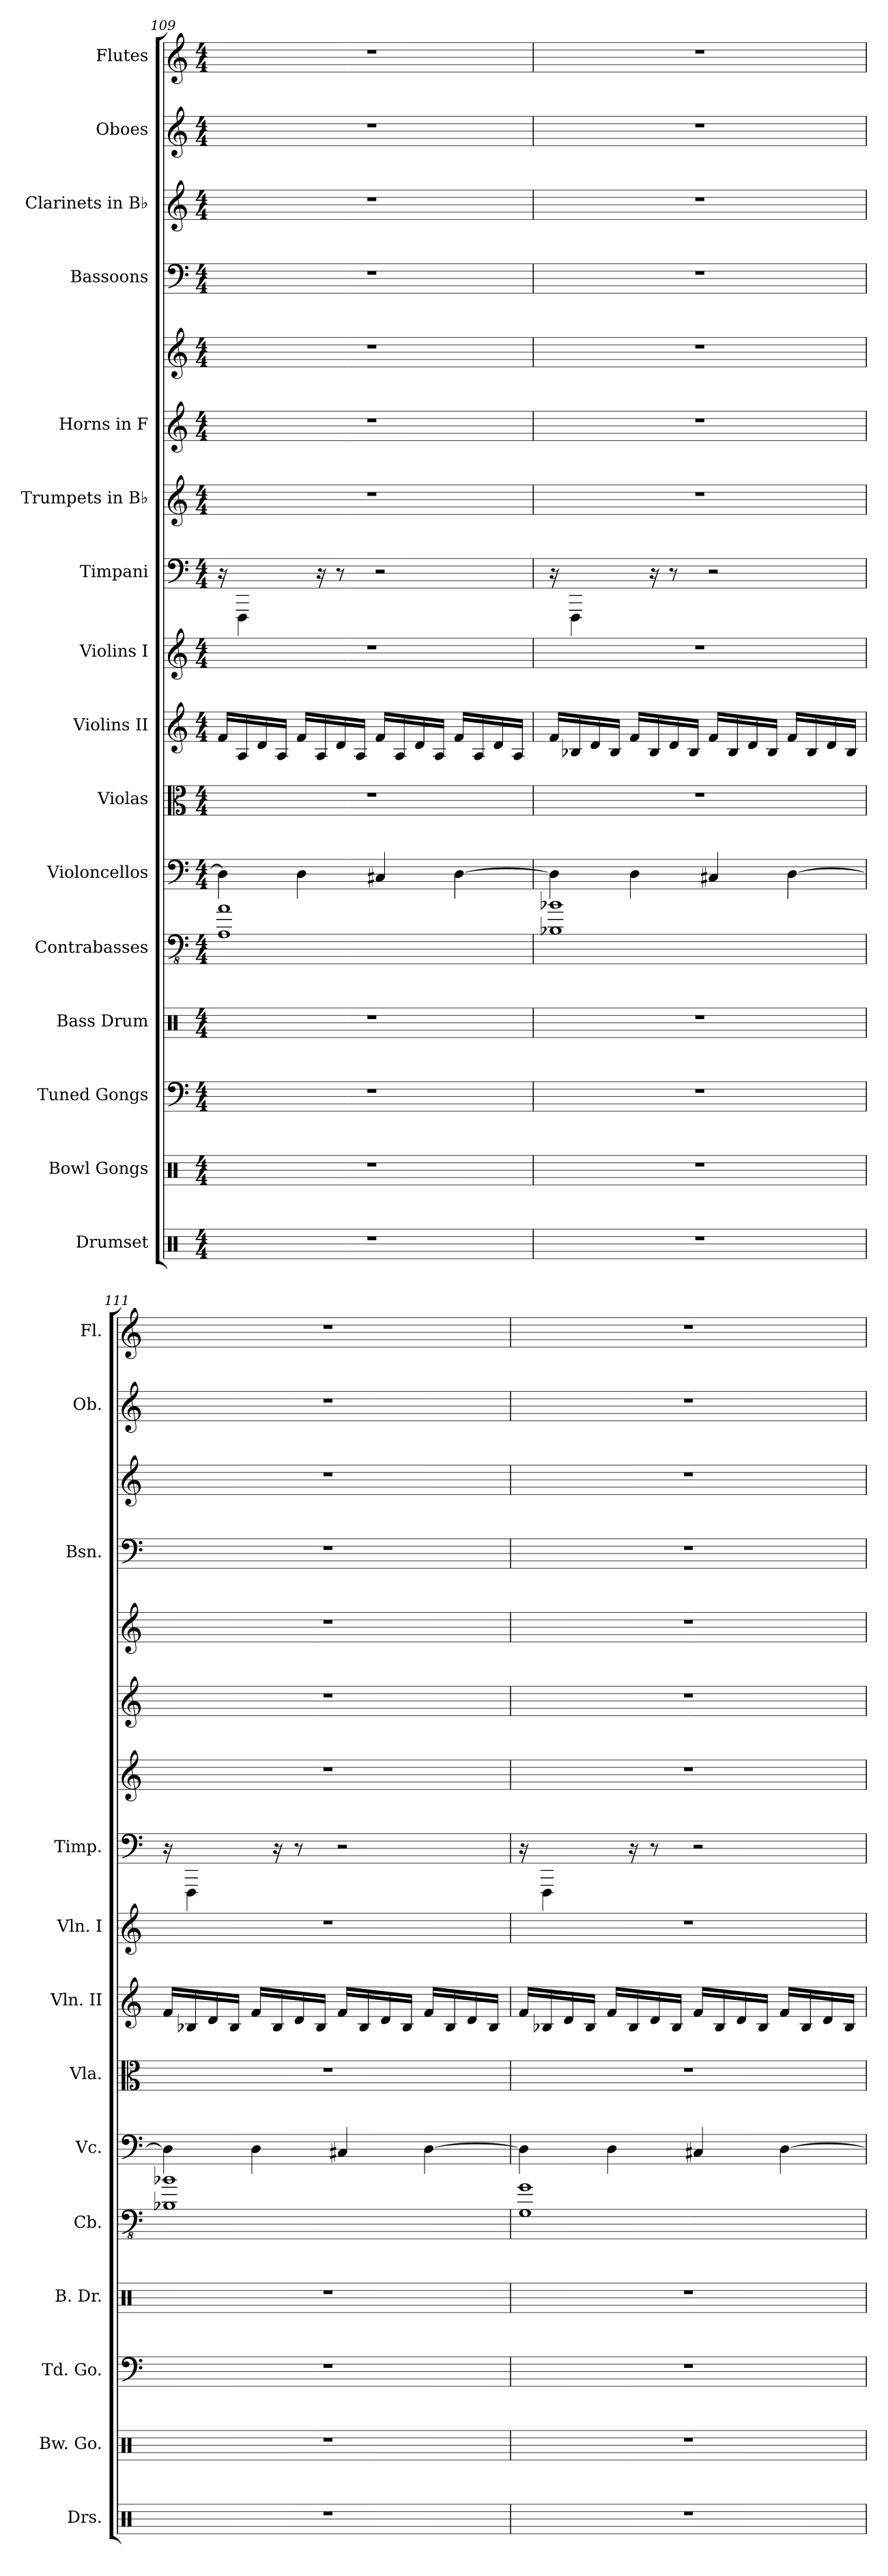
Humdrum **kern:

**kern	**kern	**kern	**kern	**kern	**kern	**kern	**kern	**kern	**kern	**kern	**kern	**kern	**kern	**kern	**kern	**kern
*part16	*part15	*part14	*part13	*part12	*part11	*part10	*part9	*part8	*part7	*part6	*part5	*part5	*part4	*part3	*part2	*part1
*staff17	*staff16	*staff15	*staff14	*staff13	*staff12	*staff11	*staff10	*staff9	*staff8	*staff7	*staff6	*staff5	*staff4	*staff3	*staff2	*staff1
*I"Drumset	*I"Bowl Gongs	*I"Tuned Gongs	*I"Bass Drum	*I"Contrabasses	*I"Violoncellos	*I"Violas	*I"Violins II	*I"Violins I	*I"Timpani	*I"Trumpets in B♭	*I"Horns in F	*	*I"Bassoons	*I"Clarinets in B♭	*I"Oboes	*I"Flutes
*I'Drs.	*I'Bw. Go.	*I'Td. Go.	*I'B. Dr.	*I'Cb.	*I'Vc.	*I'Vla.	*I'Vln. II	*I'Vln. I	*I'Timp.	*	*	*	*I'Bsn.	*	*I'Ob.	*I'Fl.
*clefX	*clefX	*clefF4	*clefX	*clefFv4	*clefF4	*clefC3	*clefG2	*clefG2	*clefF4	*clefG2	*clefG2	*clefG2	*clefF4	*clefG2	*clefG2	*clefG2
*	*	*	*	*ITrd7c12	*	*	*	*	*	*ITrd1c2	*ITrd4c7	*ITrd4c7	*	*ITrd1c2	*	*
*k[]	*k[]	*k[]	*k[]	*k[]	*k[]	*k[]	*k[]	*k[]	*k[]	*k[b-e-]	*k[b-]	*k[b-]	*k[]	*k[b-e-]	*k[]	*k[]
*M4/4	*M4/4	*M4/4	*M4/4	*M4/4	*M4/4	*M4/4	*M4/4	*M4/4	*M4/4	*M4/4	*M4/4	*M4/4	*M4/4	*M4/4	*M4/4	*M4/4
=109	=109	=109	=109	=109	=109	=109	=109	=109	=109	=109	=109	=109	=109	=109	=109	=109
1r	1r	1r	1r	1AAA 1AA	4D\]	1r	16f/LL	1r	16r	1r	1r	1r	1r	1r	1r	1r
.	.	.	.	.	.	.	16A/	.	4FFF\	.	.	.	.	.	.	.
.	.	.	.	.	.	.	16d/	.	.	.	.	.	.	.	.	.
.	.	.	.	.	.	.	16A/JJ	.	.	.	.	.	.	.	.	.
.	.	.	.	.	4D\	.	16f/LL	.	.	.	.	.	.	.	.	.
.	.	.	.	.	.	.	16A/	.	16r	.	.	.	.	.	.	.
.	.	.	.	.	.	.	16d/	.	8r	.	.	.	.	.	.	.
.	.	.	.	.	.	.	16A/JJ	.	.	.	.	.	.	.	.	.
.	.	.	.	.	4C#X/	.	16f/LL	.	2r	.	.	.	.	.	.	.
.	.	.	.	.	.	.	16A/	.	.	.	.	.	.	.	.	.
.	.	.	.	.	.	.	16d/	.	.	.	.	.	.	.	.	.
.	.	.	.	.	.	.	16A/JJ	.	.	.	.	.	.	.	.	.
.	.	.	.	.	[4D\	.	16f/LL	.	.	.	.	.	.	.	.	.
.	.	.	.	.	.	.	16A/	.	.	.	.	.	.	.	.	.
.	.	.	.	.	.	.	16d/	.	.	.	.	.	.	.	.	.
.	.	.	.	.	.	.	16A/JJ	.	.	.	.	.	.	.	.	.
!!LO:PB:g=z
=110	=110	=110	=110	=110	=110	=110	=110	=110	=110	=110	=110	=110	=110	=110	=110	=110
1r	1r	1r	1r	1BBB-X 1BB-X	4D\]	1r	16f/LL	1r	16r	1r	1r	1r	1r	1r	1r	1r
.	.	.	.	.	.	.	16B-X/	.	4FFF\	.	.	.	.	.	.	.
.	.	.	.	.	.	.	16d/	.	.	.	.	.	.	.	.	.
.	.	.	.	.	.	.	16B-/JJ	.	.	.	.	.	.	.	.	.
.	.	.	.	.	4D\	.	16f/LL	.	.	.	.	.	.	.	.	.
.	.	.	.	.	.	.	16B-/	.	16r	.	.	.	.	.	.	.
.	.	.	.	.	.	.	16d/	.	8r	.	.	.	.	.	.	.
.	.	.	.	.	.	.	16B-/JJ	.	.	.	.	.	.	.	.	.
.	.	.	.	.	4C#X/	.	16f/LL	.	2r	.	.	.	.	.	.	.
.	.	.	.	.	.	.	16B-/	.	.	.	.	.	.	.	.	.
.	.	.	.	.	.	.	16d/	.	.	.	.	.	.	.	.	.
.	.	.	.	.	.	.	16B-/JJ	.	.	.	.	.	.	.	.	.
.	.	.	.	.	[4D\	.	16f/LL	.	.	.	.	.	.	.	.	.
.	.	.	.	.	.	.	16B-/	.	.	.	.	.	.	.	.	.
.	.	.	.	.	.	.	16d/	.	.	.	.	.	.	.	.	.
.	.	.	.	.	.	.	16B-/JJ	.	.	.	.	.	.	.	.	.
=111	=111	=111	=111	=111	=111	=111	=111	=111	=111	=111	=111	=111	=111	=111	=111	=111
1r	1r	1r	1r	1BBB-X 1BB-X	4D\]	1r	16f/LL	1r	16r	1r	1r	1r	1r	1r	1r	1r
.	.	.	.	.	.	.	16B-X/	.	4FFF\	.	.	.	.	.	.	.
.	.	.	.	.	.	.	16d/	.	.	.	.	.	.	.	.	.
.	.	.	.	.	.	.	16B-/JJ	.	.	.	.	.	.	.	.	.
.	.	.	.	.	4D\	.	16f/LL	.	.	.	.	.	.	.	.	.
.	.	.	.	.	.	.	16B-/	.	16r	.	.	.	.	.	.	.
.	.	.	.	.	.	.	16d/	.	8r	.	.	.	.	.	.	.
.	.	.	.	.	.	.	16B-/JJ	.	.	.	.	.	.	.	.	.
.	.	.	.	.	4C#X/	.	16f/LL	.	2r	.	.	.	.	.	.	.
.	.	.	.	.	.	.	16B-/	.	.	.	.	.	.	.	.	.
.	.	.	.	.	.	.	16d/	.	.	.	.	.	.	.	.	.
.	.	.	.	.	.	.	16B-/JJ	.	.	.	.	.	.	.	.	.
.	.	.	.	.	[4D\	.	16f/LL	.	.	.	.	.	.	.	.	.
.	.	.	.	.	.	.	16B-/	.	.	.	.	.	.	.	.	.
.	.	.	.	.	.	.	16d/	.	.	.	.	.	.	.	.	.
.	.	.	.	.	.	.	16B-/JJ	.	.	.	.	.	.	.	.	.
!!LO:PB:g=z
=112	=112	=112	=112	=112	=112	=112	=112	=112	=112	=112	=112	=112	=112	=112	=112	=112
1r	1r	1r	1r	1GGG 1GG	4D\]	1r	16f/LL	1r	16r	1r	1r	1r	1r	1r	1r	1r
.	.	.	.	.	.	.	16B-X/	.	4FFF\	.	.	.	.	.	.	.
.	.	.	.	.	.	.	16d/	.	.	.	.	.	.	.	.	.
.	.	.	.	.	.	.	16B-/JJ	.	.	.	.	.	.	.	.	.
.	.	.	.	.	4D\	.	16f/LL	.	.	.	.	.	.	.	.	.
.	.	.	.	.	.	.	16B-/	.	16r	.	.	.	.	.	.	.
.	.	.	.	.	.	.	16d/	.	8r	.	.	.	.	.	.	.
.	.	.	.	.	.	.	16B-/JJ	.	.	.	.	.	.	.	.	.
.	.	.	.	.	4C#X/	.	16f/LL	.	2r	.	.	.	.	.	.	.
.	.	.	.	.	.	.	16B-/	.	.	.	.	.	.	.	.	.
.	.	.	.	.	.	.	16d/	.	.	.	.	.	.	.	.	.
.	.	.	.	.	.	.	16B-/JJ	.	.	.	.	.	.	.	.	.
.	.	.	.	.	[4D\	.	16f/LL	.	.	.	.	.	.	.	.	.
.	.	.	.	.	.	.	16B-/	.	.	.	.	.	.	.	.	.
.	.	.	.	.	.	.	16d/	.	.	.	.	.	.	.	.	.
.	.	.	.	.	.	.	16B-/JJ	.	.	.	.	.	.	.	.	.
=	=	=	=	=	=	=	=	=	=	=	=	=	=	=	=	=
*-	*-	*-	*-	*-	*-	*-	*-	*-	*-	*-	*-	*-	*-	*-	*-	*-
